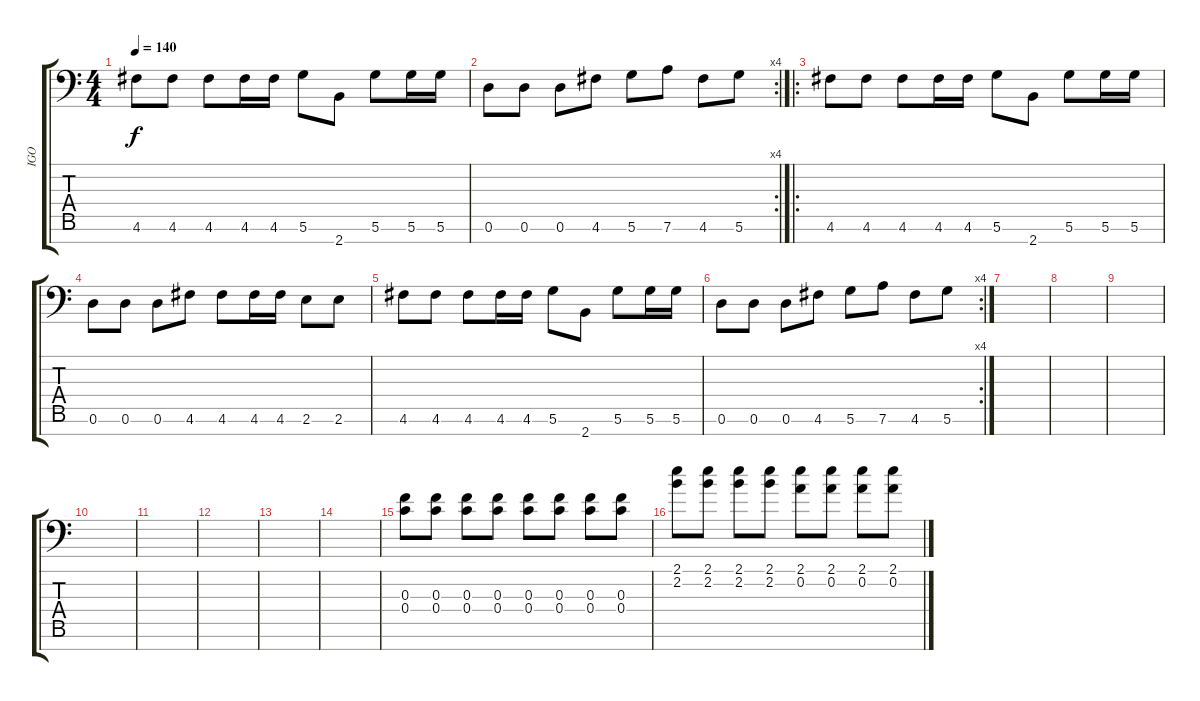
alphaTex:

\track ("IGO" "IGO") {instrument overdrivenguitar}
\staff {score tabs}
\tuning (D4 A3 F3 C3 G2 D2 A1) {hide}
\ts (4 4)
\tempo 140
\clef f4
\ks c
4.6.8{dy f} 4.6.8 4.6.8 4.6.16 4.6.16 5.6.8 2.7.8 5.6.8 5.6.16 5.6.16 |
\rc 4
0.6.8 0.6.8 0.6.8 4.6.8 5.6.8 7.6.8 4.6.8 5.6.8 |
\ro
4.6.8 4.6.8 4.6.8 4.6.16 4.6.16 5.6.8 2.7.8 5.6.8 5.6.16 5.6.16 |
0.6.8 0.6.8 0.6.8 4.6.8 4.6.8 4.6.16 4.6.16 2.6.8 2.6.8 |
4.6.8 4.6.8 4.6.8 4.6.16 4.6.16 5.6.8 2.7.8 5.6.8 5.6.16 5.6.16 |
\rc 4
0.6.8 0.6.8 0.6.8 4.6.8 5.6.8 7.6.8 4.6.8 5.6.8 |
|
|
|
|
|
|
|
|
(0.3 0.4).8 (0.3 0.4).8 (0.3 0.4).8 (0.3 0.4).8 (0.3 0.4).8 (0.3 0.4).8 (0.3 0.4).8 (0.3 0.4).8 |
(2.1 2.2).8 (2.1 2.2).8 (2.1 2.2).8 (2.1 2.2).8 (2.1 0.2).8 (2.1 0.2).8 (2.1 0.2).8 (2.1 0.2).8
